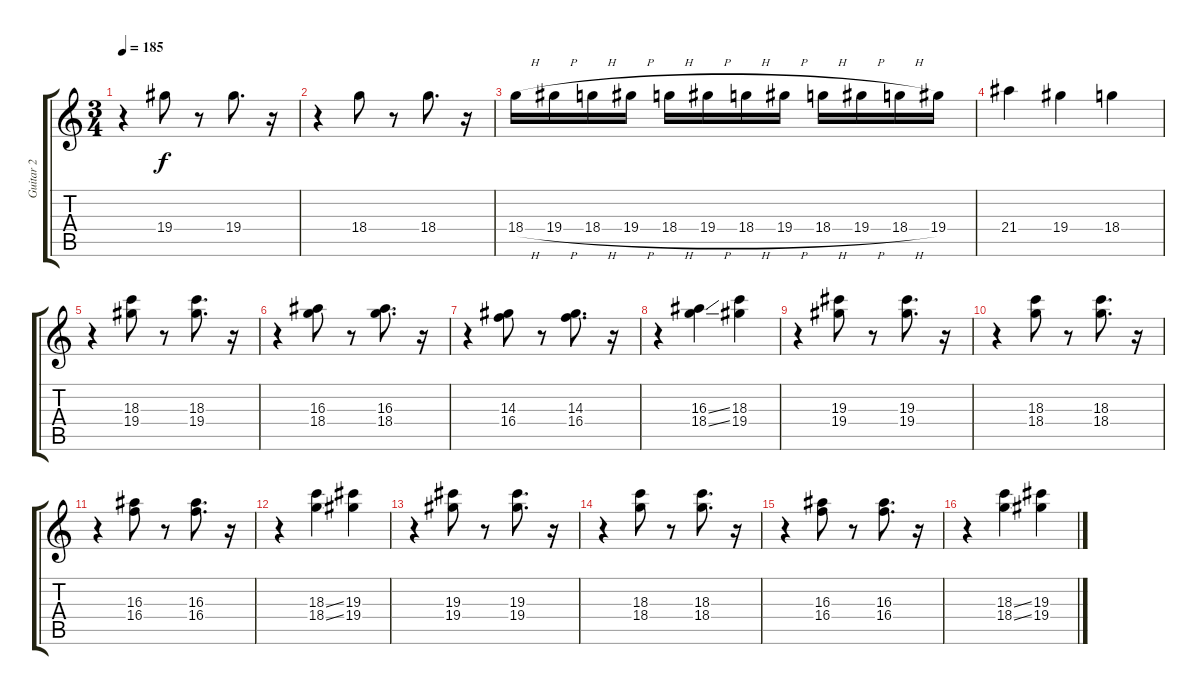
\track ("Guitar 2" "Guitar 2") {instrument distortionguitar}
\staff {score tabs}
\tuning (Eb4 Bb3 Gb3 Db3 Ab2 Db2) {hide}
\ts (3 4)
\tempo 185
\clef g2
\ks c
r.4{dy f} 19.4.8 r.8 19.4.8{d} r.16 |
r.4 18.4.8 r.8 18.4.8{d} r.16 |
18.4{h}.16 19.4{h}.16 18.4{h}.16 19.4{h}.16 18.4{h}.16 19.4{h}.16 18.4{h}.16 19.4{h}.16 18.4{h}.16 19.4{h}.16 18.4{h}.16 19.4.16 |
21.4.4 19.4.4 18.4.4 |
r.4 (18.3 19.4).8 r.8 (18.3 19.4).8{d} r.16 |
r.4 (16.3 18.4).8 r.8 (16.3 18.4).8{d} r.16 |
r.4 (14.3 16.4).8 r.8 (14.3 16.4).8{d} r.16 |
r.4 (16.3{ss} 18.4{ss}).4 (18.3 19.4).4 |
r.4 (19.3 19.4).8 r.8 (19.3 19.4).8{d} r.16 |
r.4 (18.3 18.4).8 r.8 (18.3 18.4).8{d} r.16 |
r.4 (16.3 16.4).8 r.8 (16.3 16.4).8{d} r.16 |
r.4 (18.3{ss} 18.4{ss}).4 (19.3 19.4).4 |
r.4 (19.3 19.4).8 r.8 (19.3 19.4).8{d} r.16 |
r.4 (18.3 18.4).8 r.8 (18.3 18.4).8{d} r.16 |
r.4 (16.3 16.4).8 r.8 (16.3 16.4).8{d} r.16 |
r.4 (18.3{ss} 18.4{ss}).4 (19.3 19.4).4
